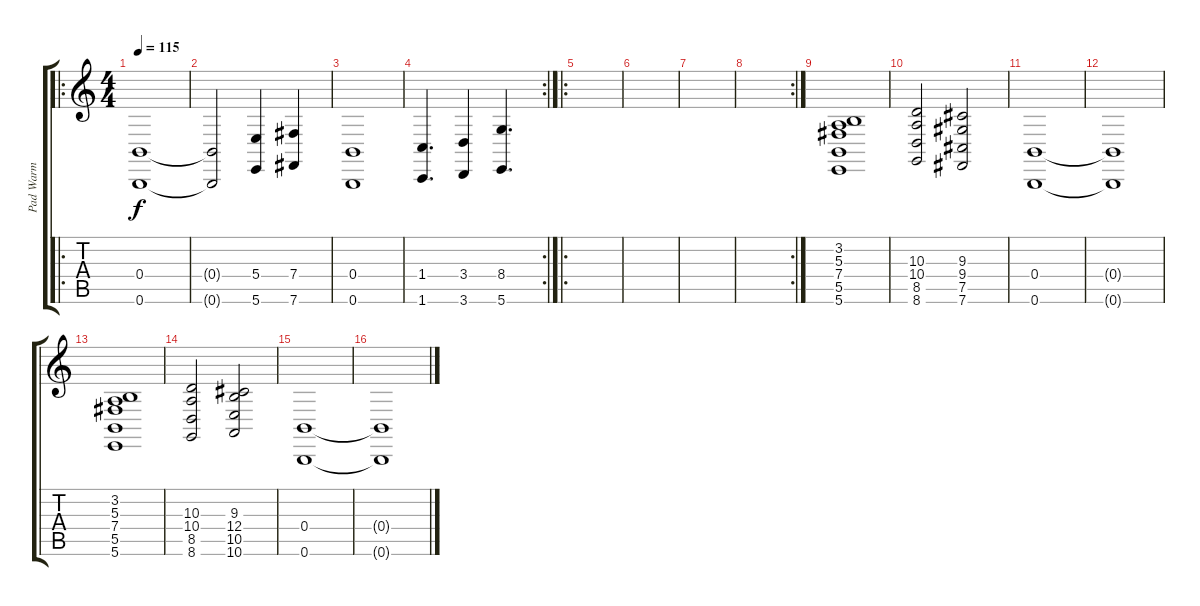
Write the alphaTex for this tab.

\track ("Pad Warm" "Pad Warm") {instrument pad2warm}
\staff {score tabs}
\tuning (Db4 Ab3 E3 B2 Gb2 B1) {hide}
\ro
\ts (4 4)
\tempo 115
\clef g2
\ks c
(0.4 0.6).1{dy f} |
(0.4{t} 0.6{t}).2 (5.4 5.6).4 (7.4 7.6).4 |
(0.4 0.6).1 |
\rc 2
(1.4 1.6).4{d} (3.4 3.6).4 (8.4 5.6).4{d} |
\ro
|
|
|
\rc 2
|
(3.2 5.3 7.4 5.5 5.6).1 |
(10.3 10.4 8.5 8.6).2 (9.3 9.4 7.5 7.6).2 |
(0.4 0.6).1 |
(0.4{t} 0.6{t}).1 |
(3.2 5.3 7.4 5.5 5.6).1 |
(10.3 10.4 8.5 8.6).2 (9.3 12.4 10.5 10.6).2 |
(0.4 0.6).1 |
(0.4{t} 0.6{t}).1
